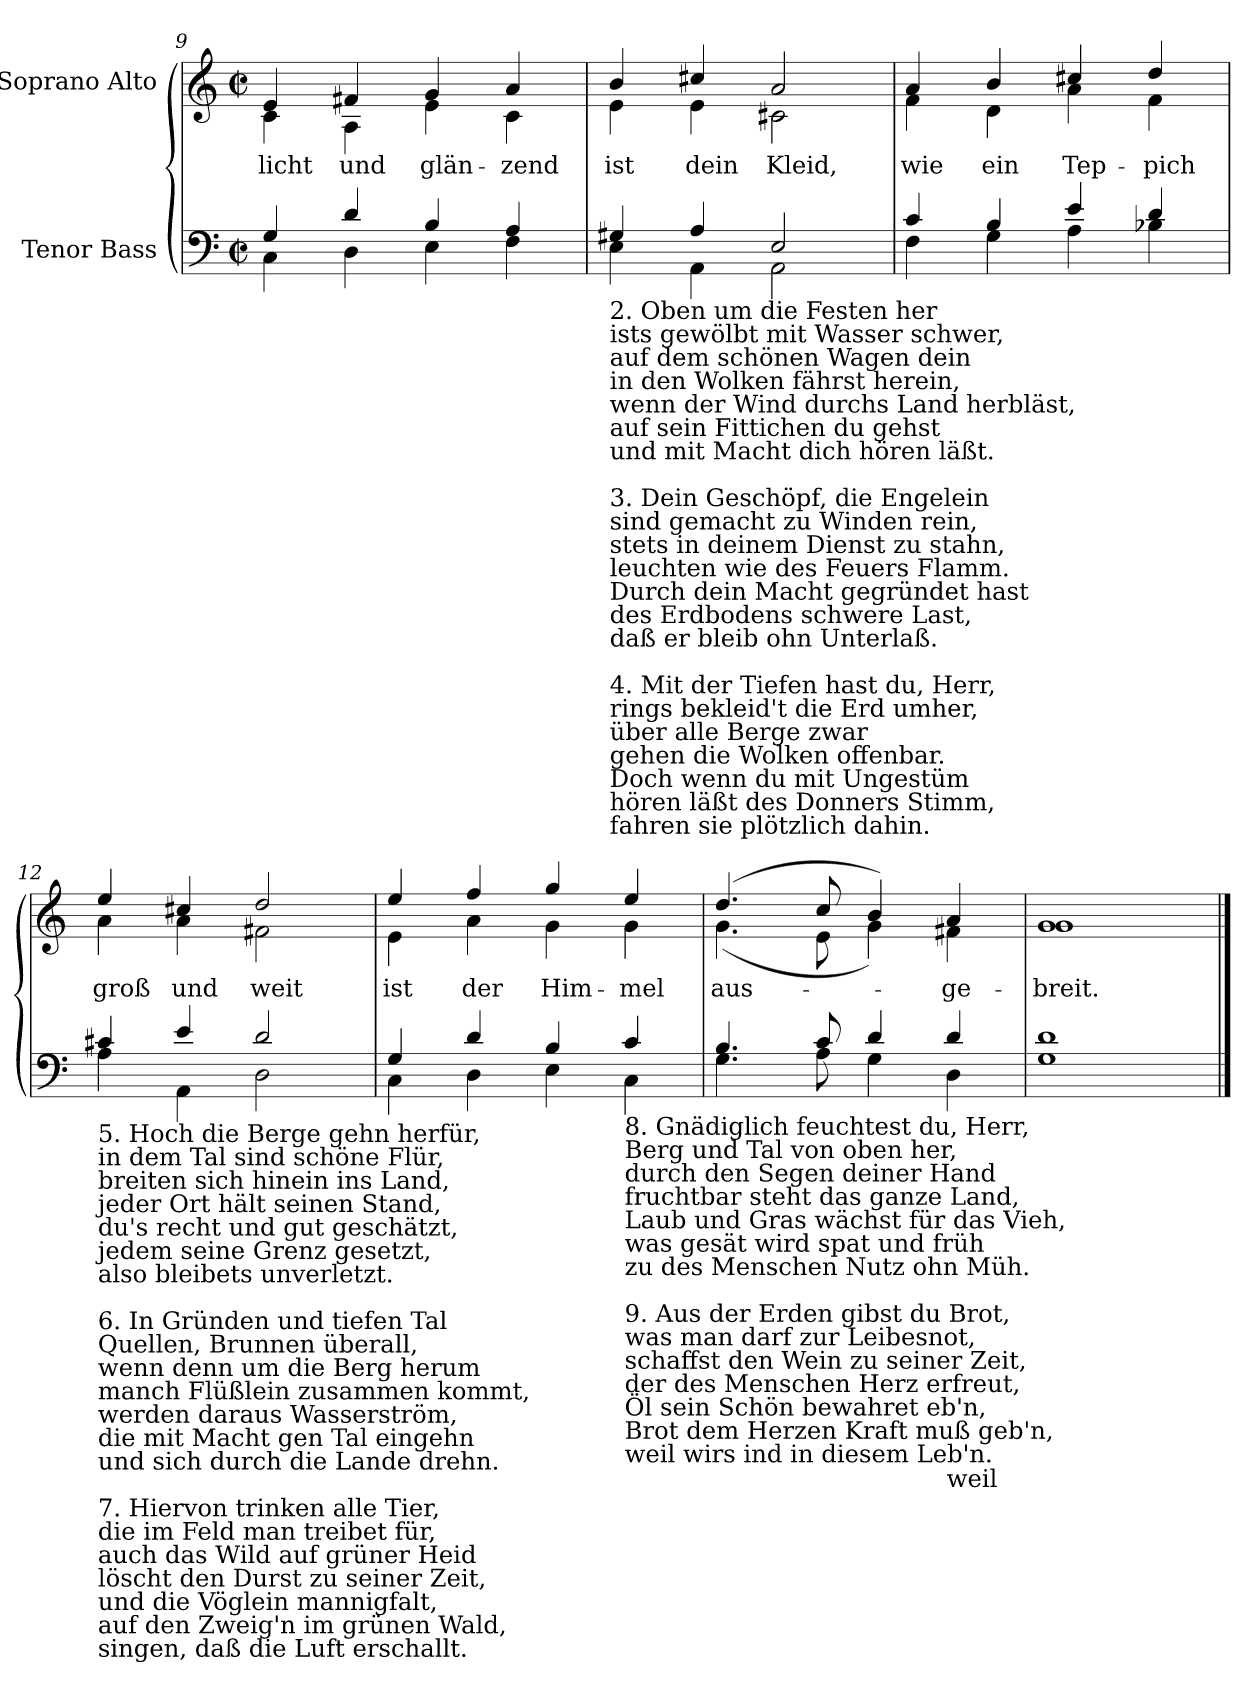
**kern	**kern	**text
*part2	*part1	*part1
*staff2	*staff1	*staff1
*I"Tenor Bass	*I"Soprano Alto	*
*clefF4	*clefG2	*
*k[]	*k[]	*
*C:	*C:	*
*M2/2	*M2/2	*
*met(c|)	*met(c|)	*
=9	=9	=9
*^	*	*
!	!	!	!LO:LY:b
*	*	*^	*
4G/	4C\	4e/	4c\	licht
!	!	!	!	!LO:LY:b
4d/	4D\	4f#X/	4A\	und
!	!	!	!	!LO:LY:b
4B/	4E\	4g/	4e\	glän-
!	!	!	!	!LO:LY:b
4A/	4F\	4a/	4c\	-zend
!!LO:LB:g=z	!!
=10	=10	=10	=10	=10
!LO:TX:b:t=2. Oben um die Festen her \nists gewölbt mit Wasser schwer, \nauf dem schönen Wagen dein \nin den Wolken fährst herein, \nwenn der Wind durchs Land herbläst, \nauf sein Fittichen du gehst \nund mit Macht dich hören läßt.\n\n3. Dein Geschöpf, die Engelein \nsind gemacht zu Winden rein, \nstets in deinem Dienst zu stahn, \nleuchten wie des Feuers Flamm.\nDurch dein Macht gegründet hast \ndes Erdbodens schwere Last, \ndaß er bleib ohn Unterlaß.\n\n4. Mit der Tiefen hast du, Herr, \nrings bekleid't die Erd umher, \nüber alle Berge zwar \ngehen die Wolken offenbar. \nDoch wenn du mit Ungestüm \nhören läßt des Donners Stimm, \nfahren sie plötzlich dahin.	!	!	!	!
!	!	!	!	!LO:LY:b
4G#X/	4E\	4b/	4e\	ist
!	!	!	!	!LO:LY:b
4A/	4AA\	4cc#X/	4e\	dein
!	!	!	!	!LO:LY:b
2E/	2AA\	2a/	2c#X\	Kleid,
=11	=11	=11	=11	=11
!	!	!	!	!LO:LY:b
4c/	4F\	4a/	4f\	wie
!	!	!	!	!LO:LY:b
4B/	4G\	4b/	4d\	ein
!	!	!	!	!LO:LY:b
4e/	4A\	4cc#X/	4a\	Tep-
!	!	!	!	!LO:LY:b
4d/	4B-X\	4dd/	4f\	-pich
=12	=12	=12	=12	=12
!LO:TX:b:t=5. Hoch die Berge gehn herfür, \nin dem Tal sind schöne Flür,\nbreiten sich hinein ins Land, \njeder Ort hält seinen Stand,\ndu's recht und gut geschätzt, \njedem seine Grenz gesetzt, \nalso bleibets unverletzt.\n\n6. In Gründen und tiefen Tal \nQuellen, Brunnen überall, \nwenn denn um die Berg herum \nmanch Flüßlein zusammen kommt,\nwerden daraus Wasserström, \ndie mit Macht gen Tal eingehn \nund sich durch die Lande drehn.\n\n7. Hiervon trinken alle Tier, \ndie im Feld man treibet für, \nauch das Wild auf grüner Heid\nlöscht den Durst zu seiner Zeit, \nund die Vöglein mannigfalt, \nauf den Zweig'n im grünen Wald, \nsingen, daß die Luft erschallt.	!	!	!	!
!	!	!	!	!LO:LY:b
4c#X/	4A\	4ee/	4a\	groß
!	!	!	!	!LO:LY:b
4e/	4AA\	4cc#X/	4a\	und
!	!	!	!	!LO:LY:b
2d/	2D\	2dd/	2f#X\	weit
=13	=13	=13	=13	=13
!	!	!	!	!LO:LY:b
4G/	4C\	4ee/	4e\	ist
!	!	!	!	!LO:LY:b
4d/	4D\	4ff/	4a\	der
!	!	!	!	!LO:LY:b
4B/	4E\	4gg/	4g\	Him-
!LO:TX:b:t=8. Gnädiglich feuchtest du, Herr, \nBerg und Tal von oben her, \ndurch den Segen deiner Hand \nfruchtbar steht das ganze Land,\nLaub und Gras wächst für das Vieh, \nwas gesät wird spat und früh \nzu des Menschen Nutz ohn Müh.\n\n9. Aus der Erden gibst du Brot, \nwas man darf zur Leibesnot, \nschaffst den Wein zu seiner Zeit, \nder des Menschen Herz erfreut, \nÖl sein Schön bewahret eb'n,\nBrot dem Herzen Kraft muß geb'n, \nweil wirs ind in diesem Leb'n.	!	!	!	!
!	!	!	!	!LO:LY:b
4c/	4C\	4ee/	4g\	-mel
=14	=14	=14	=14	=14
!	!	!	!	!LO:LY:b
4.B/	4.G\	(>4.dd/	(<4.g\	aus-
8c/	8A\	8cc/	8e\	.
4d/	4G\	4b/)	4g\)	.
!LO:TX:b:t=weil	!	!	!	!
!	!	!	!	!LO:LY:b
4d/	4D\	4a/	4f#X\	ge-
=15	=15	=15	=15	=15
!	!	!	!	!LO:LY:b
1d/	1G\	1g/	1g\	-breit.
*v	*v	*	*	*
*	*v	*v	*
==	==	==
*-	*-	*-
